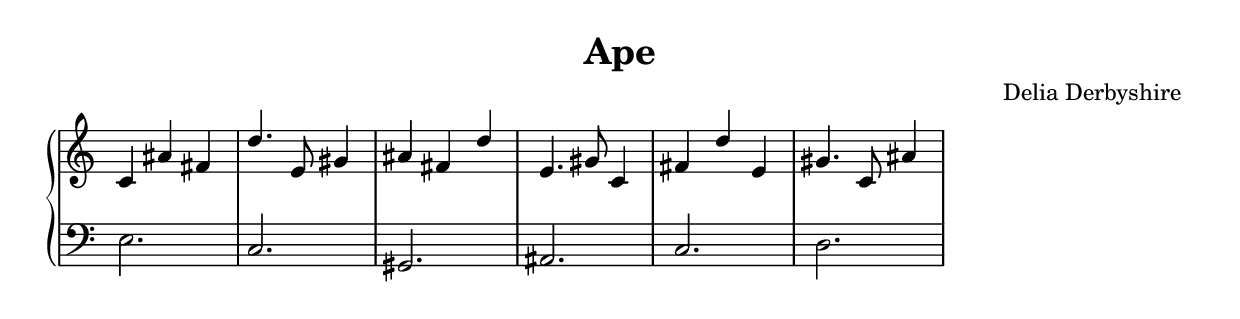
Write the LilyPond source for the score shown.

% Reconstruction of one of Delia Derbyshire's themes for "Ape and Essence"
% from manuscript score in her papers.
% See http://wikidelia.net/wiki/Ape and Essence
\version "2.12.3"

\header {
 title = "Ape"
 composer = "Delia Derbyshire"
}

\score {
 \new PianoStaff
 <<
  \new Staff {
   \time 3/4
   % No time signatures are printed in this score.
   \override Staff.TimeSignature #'stencil = ##f

   % Set tempo for MIDI output but don't include it in the printed score
   \tempo 4=90
   \set Score.tempoHideNote = ##t

   \clef treble

   \relative c' {
    \new Voice {
     \stemUp
     c4 ais' fis | d'4. e,8 gis4 | ais fis d' | e,4. gis8 c,4 |
     fis d' e, | gis4. c,8 ais'4 |
    }
   }
  }
  \new Staff {
   \time 3/4
   \override Staff.TimeSignature #'stencil = ##f
   \clef bass
   \relative c {
    \new Voice {
     e2. | c | gis | ais | c | d |
    }
   }
  }
 >>

 % Delia doesn't indent the first line of scores, so neither do we
 \layout { indent = #0 }
 \midi { }
}
